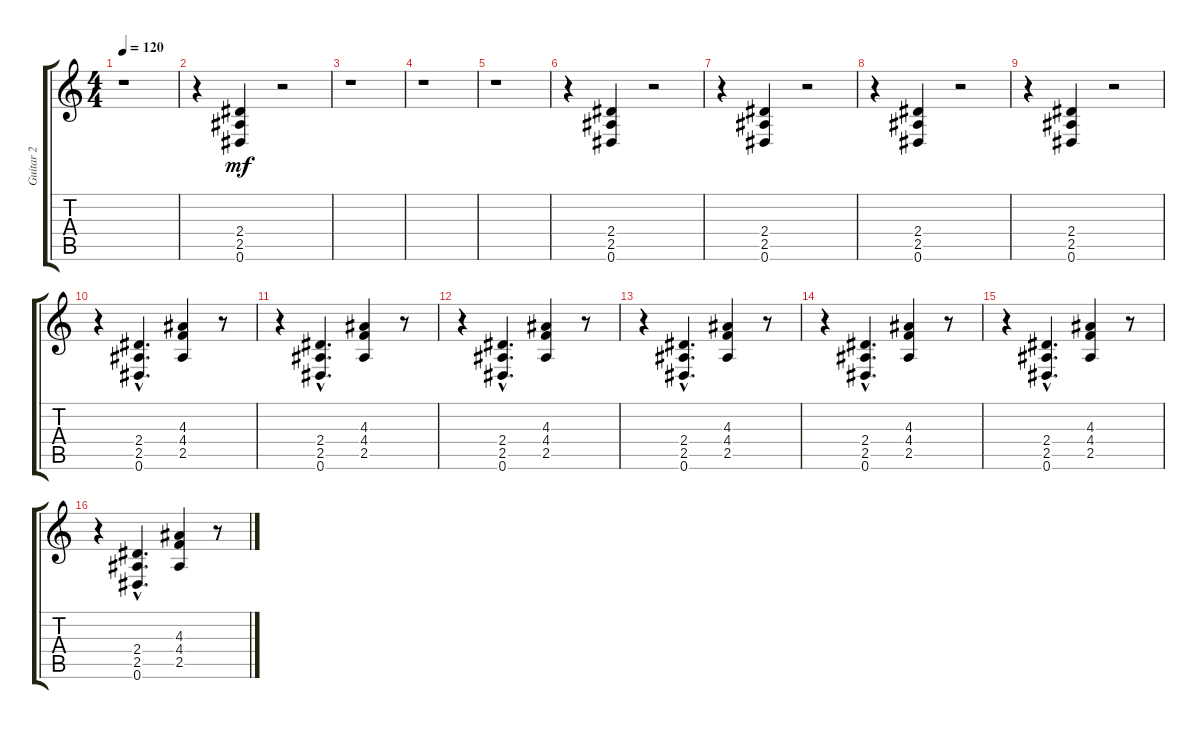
\track ("Guitar 2" "Guitar 2") {instrument overdrivenguitar}
\staff {score tabs}
\tuning (Eb4 Bb3 Gb3 Db3 Ab2 Eb2) {hide}
\ts (4 4)
\tempo 120
\clef g2
\ks c
r.1{dy mf instrument overdrivenguitar} |
r.4 (2.4 2.5 0.6).4 r.2 |
r.1 |
r.1 |
r.1 |
r.4 (2.4 2.5 0.6).4 r.2 |
r.4 (2.4 2.5 0.6).4 r.2 |
r.4 (2.4 2.5 0.6).4 r.2 |
r.4 (2.4 2.5 0.6).4 r.2 |
r.4 (2.4{hac} 2.5{hac} 0.6{hac}).4{d} (4.3 4.4 2.5).4 r.8 |
r.4 (2.4{hac} 2.5{hac} 0.6{hac}).4{d} (4.3 4.4 2.5).4 r.8 |
r.4 (2.4{hac} 2.5{hac} 0.6{hac}).4{d} (4.3 4.4 2.5).4 r.8 |
r.4 (2.4{hac} 2.5{hac} 0.6{hac}).4{d} (4.3 4.4 2.5).4 r.8 |
r.4 (2.4{hac} 2.5{hac} 0.6{hac}).4{d} (4.3 4.4 2.5).4 r.8 |
r.4 (2.4{hac} 2.5{hac} 0.6{hac}).4{d} (4.3 4.4 2.5).4 r.8 |
r.4 (2.4{hac} 2.5{hac} 0.6{hac}).4{d} (4.3 4.4 2.5).4 r.8
